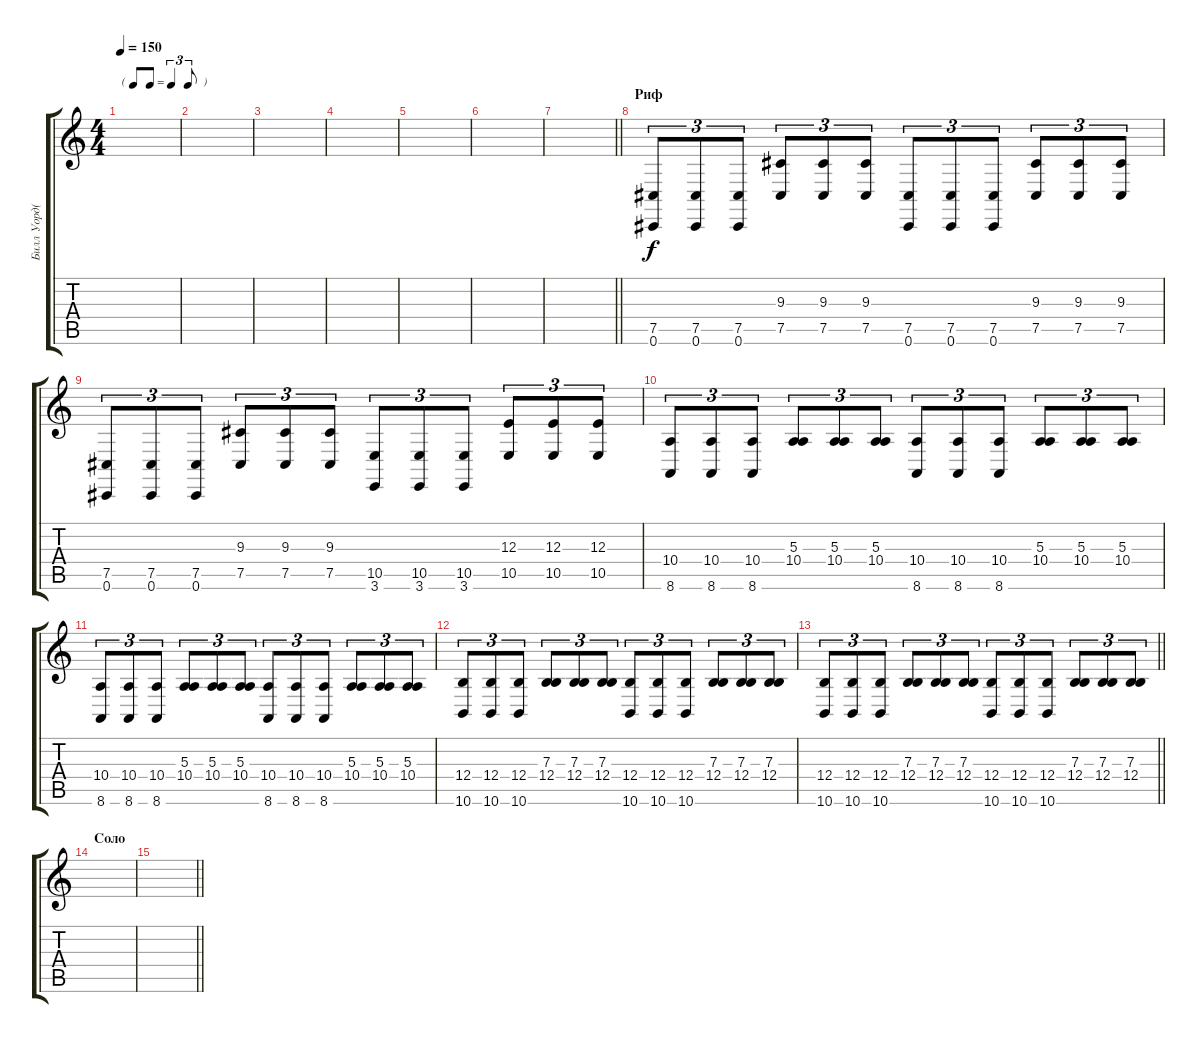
\track ("Билл Уорд(Тома)" "Билл Уорд(") {instrument melodictom}
\staff {score tabs}
\tuning (Db4 Ab3 E3 B2 Gb2 Db2) {hide}
\ts (4 4)
\tf triplet8th
\tempo 150
\clef g2
\ks c
|
|
|
|
|
|
\barLineRight lightlight
|
\section ("" "Риф")
(7.5 0.6).8{tu (3 2)} (7.5 0.6).8{tu (3 2)} (7.5 0.6).8{tu (3 2)} (9.3 7.5).8{tu (3 2)} (9.3 7.5).8{tu (3 2)} (9.3 7.5).8{tu (3 2)} (7.5 0.6).8{tu (3 2)} (7.5 0.6).8{tu (3 2)} (7.5 0.6).8{tu (3 2)} (9.3 7.5).8{tu (3 2)} (9.3 7.5).8{tu (3 2)} (9.3 7.5).8{tu (3 2)} |
(7.5 0.6).8{tu (3 2)} (7.5 0.6).8{tu (3 2)} (7.5 0.6).8{tu (3 2)} (9.3 7.5).8{tu (3 2)} (9.3 7.5).8{tu (3 2)} (9.3 7.5).8{tu (3 2)} (10.5 3.6).8{tu (3 2)} (10.5 3.6).8{tu (3 2)} (10.5 3.6).8{tu (3 2)} (12.3 10.5).8{tu (3 2)} (12.3 10.5).8{tu (3 2)} (12.3 10.5).8{tu (3 2)} |
(10.4 8.6).8{tu (3 2)} (10.4 8.6).8{tu (3 2)} (10.4 8.6).8{tu (3 2)} (5.3 10.4).8{tu (3 2)} (5.3 10.4).8{tu (3 2)} (5.3 10.4).8{tu (3 2)} (10.4 8.6).8{tu (3 2)} (10.4 8.6).8{tu (3 2)} (10.4 8.6).8{tu (3 2)} (5.3 10.4).8{tu (3 2)} (5.3 10.4).8{tu (3 2)} (5.3 10.4).8{tu (3 2)} |
(10.4 8.6).8{tu (3 2)} (10.4 8.6).8{tu (3 2)} (10.4 8.6).8{tu (3 2)} (5.3 10.4).8{tu (3 2)} (5.3 10.4).8{tu (3 2)} (5.3 10.4).8{tu (3 2)} (10.4 8.6).8{tu (3 2)} (10.4 8.6).8{tu (3 2)} (10.4 8.6).8{tu (3 2)} (5.3 10.4).8{tu (3 2)} (5.3 10.4).8{tu (3 2)} (5.3 10.4).8{tu (3 2)} |
(12.4 10.6).8{tu (3 2)} (12.4 10.6).8{tu (3 2)} (12.4 10.6).8{tu (3 2)} (7.3 12.4).8{tu (3 2)} (7.3 12.4).8{tu (3 2)} (7.3 12.4).8{tu (3 2)} (12.4 10.6).8{tu (3 2)} (12.4 10.6).8{tu (3 2)} (12.4 10.6).8{tu (3 2)} (7.3 12.4).8{tu (3 2)} (7.3 12.4).8{tu (3 2)} (7.3 12.4).8{tu (3 2)} |
\barLineRight lightlight
(12.4 10.6).8{tu (3 2)} (12.4 10.6).8{tu (3 2)} (12.4 10.6).8{tu (3 2)} (7.3 12.4).8{tu (3 2)} (7.3 12.4).8{tu (3 2)} (7.3 12.4).8{tu (3 2)} (12.4 10.6).8{tu (3 2)} (12.4 10.6).8{tu (3 2)} (12.4 10.6).8{tu (3 2)} (7.3 12.4).8{tu (3 2)} (7.3 12.4).8{tu (3 2)} (7.3 12.4).8{tu (3 2)} |
\section ("" "Соло")
|
\barLineRight lightlight
